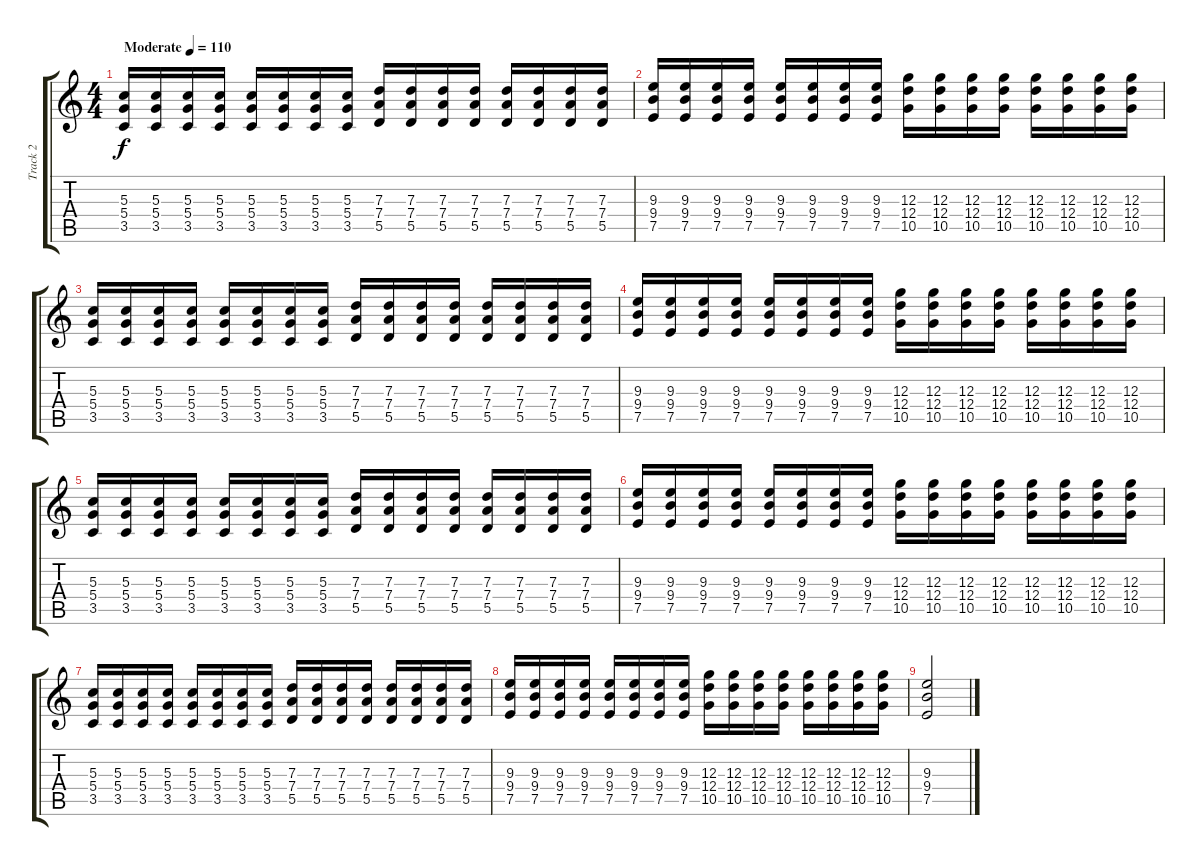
\track ("Track 2" "Track 2") {instrument distortionguitar}
\staff {score tabs}
\tuning (E4 B3 G3 D3 A2 E2) {hide}
\ts (4 4)
\tempo (110 "Moderate")
\clef g2
\ks c
(5.3 5.4 3.5).16{dy f instrument distortionguitar} (5.3 5.4 3.5).16 (5.3 5.4 3.5).16 (5.3 5.4 3.5).16 (5.3 5.4 3.5).16 (5.3 5.4 3.5).16 (5.3 5.4 3.5).16 (5.3 5.4 3.5).16 (7.3 7.4 5.5).16 (7.3 7.4 5.5).16 (7.3 7.4 5.5).16 (7.3 7.4 5.5).16 (7.3 7.4 5.5).16 (7.3 7.4 5.5).16 (7.3 7.4 5.5).16 (7.3 7.4 5.5).16 |
(9.3 9.4 7.5).16 (9.3 9.4 7.5).16 (9.3 9.4 7.5).16 (9.3 9.4 7.5).16 (9.3 9.4 7.5).16 (9.3 9.4 7.5).16 (9.3 9.4 7.5).16 (9.3 9.4 7.5).16 (12.3 12.4 10.5).16 (12.3 12.4 10.5).16 (12.3 12.4 10.5).16 (12.3 12.4 10.5).16 (12.3 12.4 10.5).16 (12.3 12.4 10.5).16 (12.3 12.4 10.5).16 (12.3 12.4 10.5).16 |
(5.3 5.4 3.5).16 (5.3 5.4 3.5).16 (5.3 5.4 3.5).16 (5.3 5.4 3.5).16 (5.3 5.4 3.5).16 (5.3 5.4 3.5).16 (5.3 5.4 3.5).16 (5.3 5.4 3.5).16 (7.3 7.4 5.5).16 (7.3 7.4 5.5).16 (7.3 7.4 5.5).16 (7.3 7.4 5.5).16 (7.3 7.4 5.5).16 (7.3 7.4 5.5).16 (7.3 7.4 5.5).16 (7.3 7.4 5.5).16 |
(9.3 9.4 7.5).16 (9.3 9.4 7.5).16 (9.3 9.4 7.5).16 (9.3 9.4 7.5).16 (9.3 9.4 7.5).16 (9.3 9.4 7.5).16 (9.3 9.4 7.5).16 (9.3 9.4 7.5).16 (12.3 12.4 10.5).16 (12.3 12.4 10.5).16 (12.3 12.4 10.5).16 (12.3 12.4 10.5).16 (12.3 12.4 10.5).16 (12.3 12.4 10.5).16 (12.3 12.4 10.5).16 (12.3 12.4 10.5).16 |
(5.3 5.4 3.5).16 (5.3 5.4 3.5).16 (5.3 5.4 3.5).16 (5.3 5.4 3.5).16 (5.3 5.4 3.5).16 (5.3 5.4 3.5).16 (5.3 5.4 3.5).16 (5.3 5.4 3.5).16 (7.3 7.4 5.5).16 (7.3 7.4 5.5).16 (7.3 7.4 5.5).16 (7.3 7.4 5.5).16 (7.3 7.4 5.5).16 (7.3 7.4 5.5).16 (7.3 7.4 5.5).16 (7.3 7.4 5.5).16 |
(9.3 9.4 7.5).16 (9.3 9.4 7.5).16 (9.3 9.4 7.5).16 (9.3 9.4 7.5).16 (9.3 9.4 7.5).16 (9.3 9.4 7.5).16 (9.3 9.4 7.5).16 (9.3 9.4 7.5).16 (12.3 12.4 10.5).16 (12.3 12.4 10.5).16 (12.3 12.4 10.5).16 (12.3 12.4 10.5).16 (12.3 12.4 10.5).16 (12.3 12.4 10.5).16 (12.3 12.4 10.5).16 (12.3 12.4 10.5).16 |
(5.3 5.4 3.5).16 (5.3 5.4 3.5).16 (5.3 5.4 3.5).16 (5.3 5.4 3.5).16 (5.3 5.4 3.5).16 (5.3 5.4 3.5).16 (5.3 5.4 3.5).16 (5.3 5.4 3.5).16 (7.3 7.4 5.5).16 (7.3 7.4 5.5).16 (7.3 7.4 5.5).16 (7.3 7.4 5.5).16 (7.3 7.4 5.5).16 (7.3 7.4 5.5).16 (7.3 7.4 5.5).16 (7.3 7.4 5.5).16 |
(9.3 9.4 7.5).16 (9.3 9.4 7.5).16 (9.3 9.4 7.5).16 (9.3 9.4 7.5).16 (9.3 9.4 7.5).16 (9.3 9.4 7.5).16 (9.3 9.4 7.5).16 (9.3 9.4 7.5).16 (12.3 12.4 10.5).16 (12.3 12.4 10.5).16 (12.3 12.4 10.5).16 (12.3 12.4 10.5).16 (12.3 12.4 10.5).16 (12.3 12.4 10.5).16 (12.3 12.4 10.5).16 (12.3 12.4 10.5).16 |
(9.3 9.4 7.5).2
